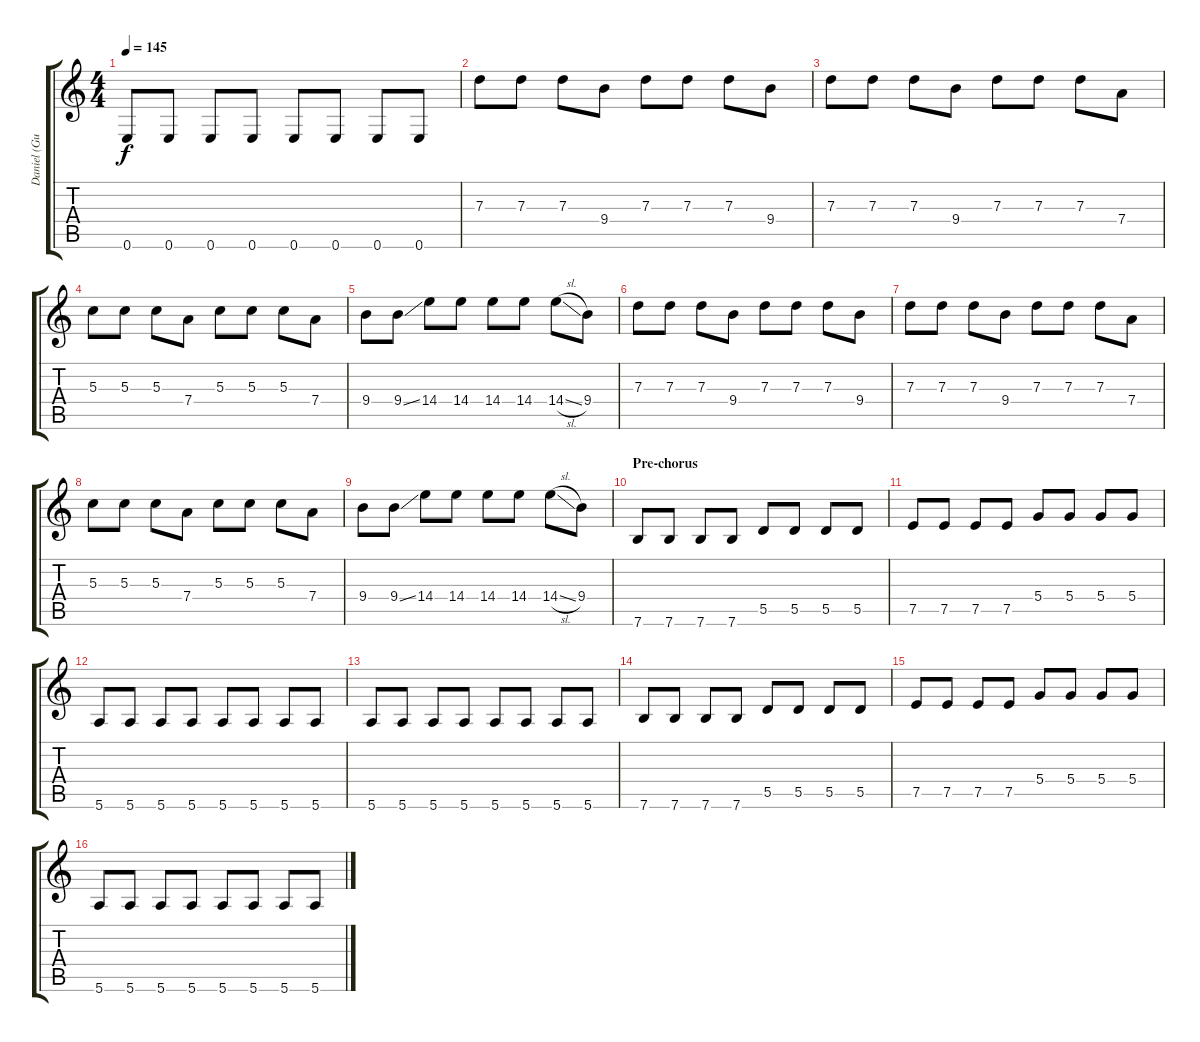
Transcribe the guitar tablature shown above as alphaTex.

\track ("Daniel (Guitar 1)" "Daniel (Gu") {instrument distortionguitar}
\staff {score tabs}
\tuning (E4 B3 G3 D3 A2 E2) {hide}
\ts (4 4)
\tempo 145
\clef g2
\ks c
0.6.8{dy f} 0.6.8 0.6.8 0.6.8 0.6.8 0.6.8 0.6.8 0.6.8 |
7.3.8 7.3.8 7.3.8 9.4.8 7.3.8 7.3.8 7.3.8 9.4.8 |
7.3.8 7.3.8 7.3.8 9.4.8 7.3.8 7.3.8 7.3.8 7.4.8 |
5.3.8 5.3.8 5.3.8 7.4.8 5.3.8 5.3.8 5.3.8 7.4.8 |
9.4.8 9.4{ss}.8 14.4.8 14.4.8 14.4.8 14.4.8 14.4{sl}.8 9.4.8 |
7.3.8 7.3.8 7.3.8 9.4.8 7.3.8 7.3.8 7.3.8 9.4.8 |
7.3.8 7.3.8 7.3.8 9.4.8 7.3.8 7.3.8 7.3.8 7.4.8 |
5.3.8 5.3.8 5.3.8 7.4.8 5.3.8 5.3.8 5.3.8 7.4.8 |
9.4.8 9.4{ss}.8 14.4.8 14.4.8 14.4.8 14.4.8 14.4{sl}.8 9.4.8 |
\section ("" "Pre-chorus")
7.6.8 7.6.8 7.6.8 7.6.8 5.5.8 5.5.8 5.5.8 5.5.8 |
7.5.8 7.5.8 7.5.8 7.5.8 5.4.8 5.4.8 5.4.8 5.4.8 |
5.6.8 5.6.8 5.6.8 5.6.8 5.6.8 5.6.8 5.6.8 5.6.8 |
5.6.8 5.6.8 5.6.8 5.6.8 5.6.8 5.6.8 5.6.8 5.6.8 |
7.6.8 7.6.8 7.6.8 7.6.8 5.5.8 5.5.8 5.5.8 5.5.8 |
7.5.8 7.5.8 7.5.8 7.5.8 5.4.8 5.4.8 5.4.8 5.4.8 |
5.6.8 5.6.8 5.6.8 5.6.8 5.6.8 5.6.8 5.6.8 5.6.8
